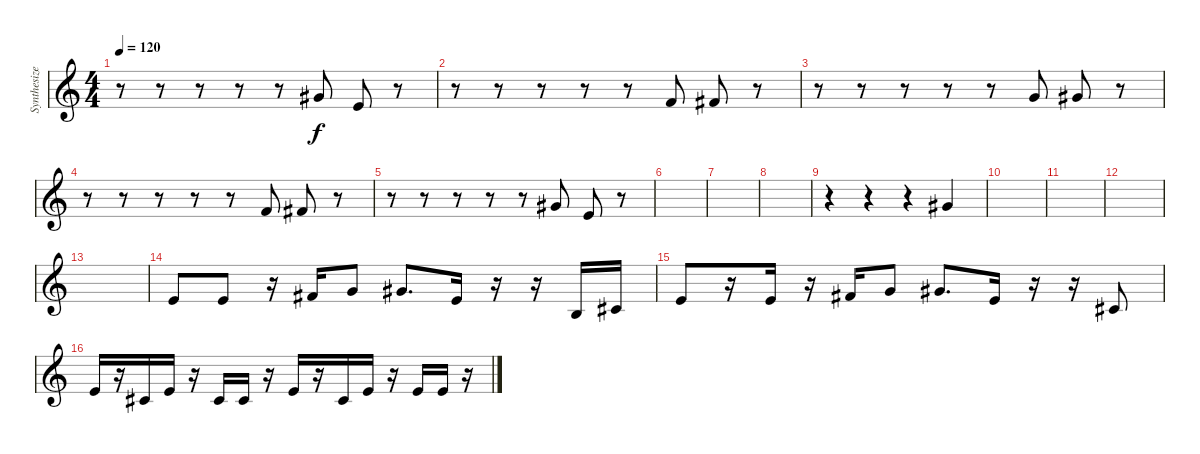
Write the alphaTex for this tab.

\track ("Synthesizer" "Synthesize") {instrument synthbrass1}
\staff {score}
\tuning (E4 B3 G3 D3 A2 E2 B1) {hide}
\ts (4 4)
\tempo 120
\clef g2
\ks c
r.8{dy f} r.8 r.8 r.8 r.8 4.1.8 0.1.8 r.8 |
r.8 r.8 r.8 r.8 r.8 1.1.8 2.1.8 r.8 |
r.8 r.8 r.8 r.8 r.8 3.1.8 4.1.8 r.8 |
r.8 r.8 r.8 r.8 r.8 1.1.8 2.1.8 r.8 |
r.8 r.8 r.8 r.8 r.8 4.1.8 0.1.8 r.8 |
|
|
|
r.4 r.4 r.4 4.1.4 |
|
|
|
|
0.1.8 0.1.8 r.16 2.1.16 3.1.8 4.1.8{d} 0.1.16 r.16 r.16 0.2.16 2.2.16 |
0.1.8 r.16 0.1.16 r.16 2.1.16 3.1.8 4.1.8{d} 0.1.16 r.16 r.16 2.2.8 |
0.1.16 r.16 2.2.16 0.1.16 r.16 2.2.16 2.2.16 r.16 0.1.16 r.16 2.2.16 0.1.16 r.16 0.1.16 0.1.16 r.16
